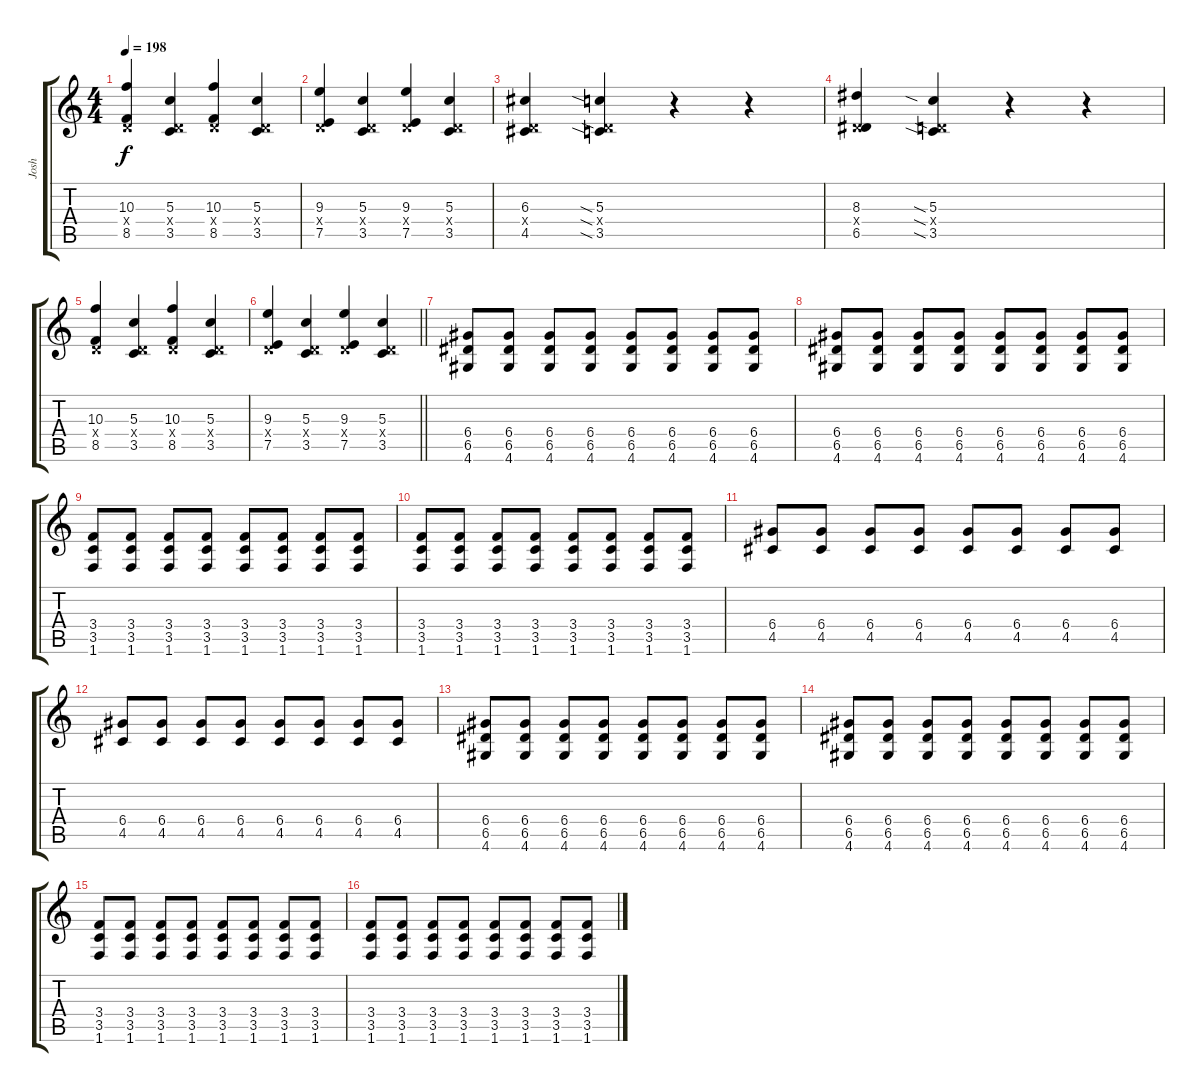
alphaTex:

\track ("Josh" "Josh") {mute instrument distortionguitar}
\staff {score tabs}
\tuning (E4 B3 G3 D3 A2 E2) {hide}
\ts (4 4)
\tempo 198
\clef g2
\ks c
(10.3 0.4{x} 8.5).4{dy f} (5.3 0.4{x} 3.5).4 (10.3 0.4{x} 8.5).4 (5.3 0.4{x} 3.5).4 |
(9.3 0.4{x} 7.5).4 (5.3 0.4{x} 3.5).4 (9.3 0.4{x} 7.5).4 (5.3 0.4{x} 3.5).4 |
(6.3 0.4{x} 4.5).4 (5.3{sia} 0.4{sia x} 3.5{sia}).4 r.4 r.4 |
(8.3 0.4{x} 6.5).4 (5.3{sia} 0.4{sia x} 3.5{sia}).4 r.4 r.4 |
(10.3 0.4{x} 8.5).4 (5.3 0.4{x} 3.5).4 (10.3 0.4{x} 8.5).4 (5.3 0.4{x} 3.5).4 |
\barLineRight lightlight
(9.3 0.4{x} 7.5).4 (5.3 0.4{x} 3.5).4 (9.3 0.4{x} 7.5).4 (5.3 0.4{x} 3.5).4 |
(6.4 6.5 4.6).8 (6.4 6.5 4.6).8 (6.4 6.5 4.6).8 (6.4 6.5 4.6).8 (6.4 6.5 4.6).8 (6.4 6.5 4.6).8 (6.4 6.5 4.6).8 (6.4 6.5 4.6).8 |
(6.4 6.5 4.6).8 (6.4 6.5 4.6).8 (6.4 6.5 4.6).8 (6.4 6.5 4.6).8 (6.4 6.5 4.6).8 (6.4 6.5 4.6).8 (6.4 6.5 4.6).8 (6.4 6.5 4.6).8 |
(3.4 3.5 1.6).8 (3.4 3.5 1.6).8 (3.4 3.5 1.6).8 (3.4 3.5 1.6).8 (3.4 3.5 1.6).8 (3.4 3.5 1.6).8 (3.4 3.5 1.6).8 (3.4 3.5 1.6).8 |
(3.4 3.5 1.6).8 (3.4 3.5 1.6).8 (3.4 3.5 1.6).8 (3.4 3.5 1.6).8 (3.4 3.5 1.6).8 (3.4 3.5 1.6).8 (3.4 3.5 1.6).8 (3.4 3.5 1.6).8 |
(6.4 4.5).8 (6.4 4.5).8 (6.4 4.5).8 (6.4 4.5).8 (6.4 4.5).8 (6.4 4.5).8 (6.4 4.5).8 (6.4 4.5).8 |
(6.4 4.5).8 (6.4 4.5).8 (6.4 4.5).8 (6.4 4.5).8 (6.4 4.5).8 (6.4 4.5).8 (6.4 4.5).8 (6.4 4.5).8 |
(6.4 6.5 4.6).8 (6.4 6.5 4.6).8 (6.4 6.5 4.6).8 (6.4 6.5 4.6).8 (6.4 6.5 4.6).8 (6.4 6.5 4.6).8 (6.4 6.5 4.6).8 (6.4 6.5 4.6).8 |
(6.4 6.5 4.6).8 (6.4 6.5 4.6).8 (6.4 6.5 4.6).8 (6.4 6.5 4.6).8 (6.4 6.5 4.6).8 (6.4 6.5 4.6).8 (6.4 6.5 4.6).8 (6.4 6.5 4.6).8 |
(3.4 3.5 1.6).8 (3.4 3.5 1.6).8 (3.4 3.5 1.6).8 (3.4 3.5 1.6).8 (3.4 3.5 1.6).8 (3.4 3.5 1.6).8 (3.4 3.5 1.6).8 (3.4 3.5 1.6).8 |
(3.4 3.5 1.6).8 (3.4 3.5 1.6).8 (3.4 3.5 1.6).8 (3.4 3.5 1.6).8 (3.4 3.5 1.6).8 (3.4 3.5 1.6).8 (3.4 3.5 1.6).8 (3.4 3.5 1.6).8
